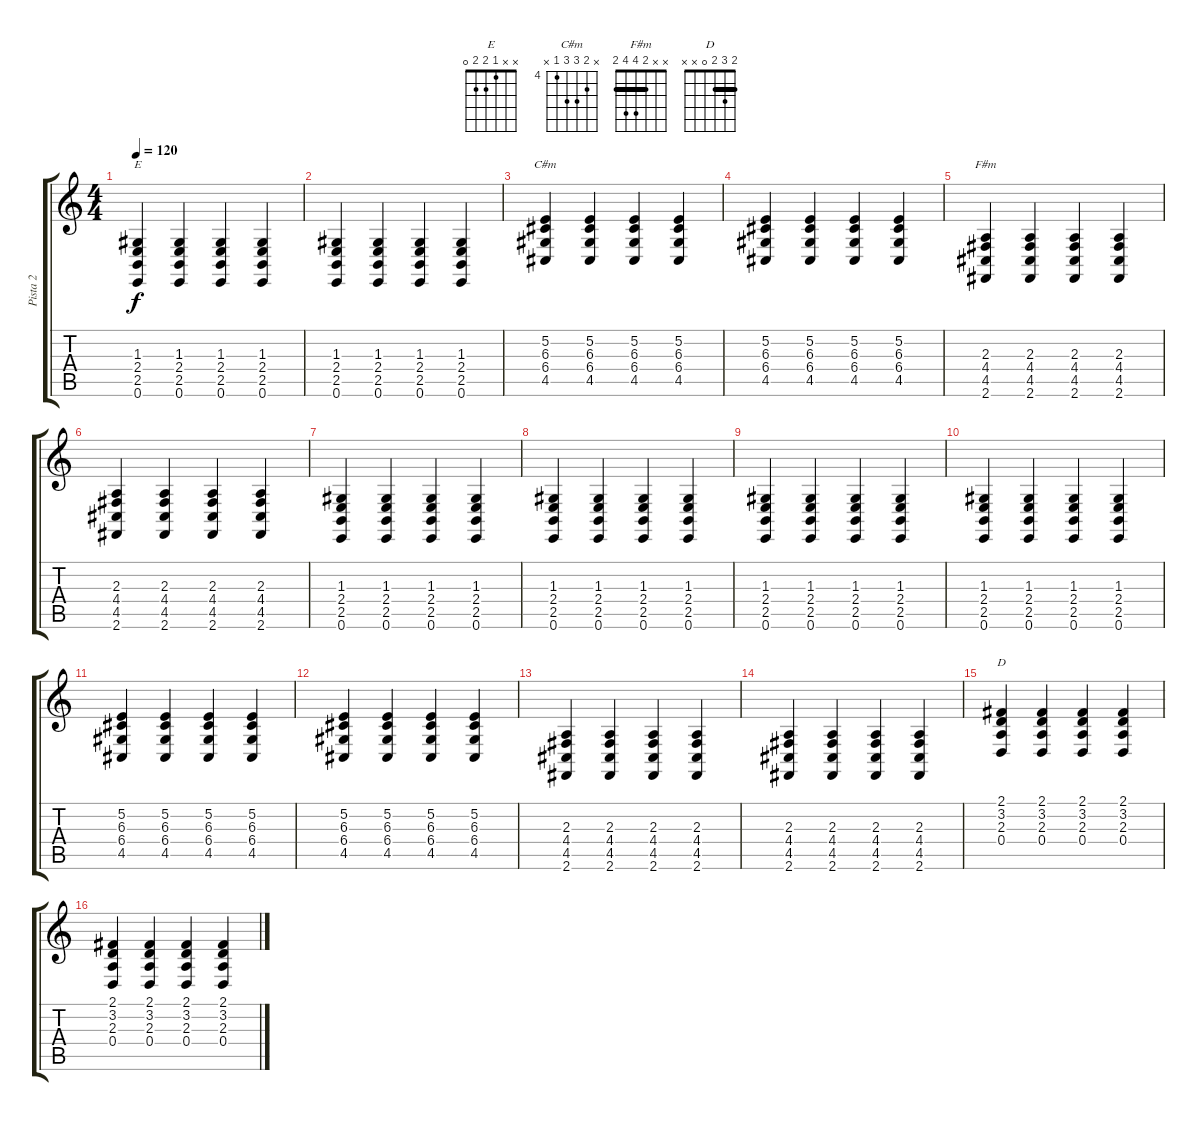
\track ("Pista 2" "Pista 2") {instrument acousticgrandpiano}
\staff {score tabs}
\tuning (E4 B3 G3 D3 A2 E2) {hide}
\chord ("E" x x 1 2 2 0)
\chord ("C#m" x 5 6 6 4 x) {firstfret 4}
\chord ("F#m" x x 2 4 4 2) {barre 2}
\chord ("D" 2 3 2 0 x x) {barre 2}
\ts (4 4)
\tempo 120
\clef g2
\ks c
(1.3 2.4 2.5 0.6).4{ch "E" dy f} (1.3 2.4 2.5 0.6).4 (1.3 2.4 2.5 0.6).4 (1.3 2.4 2.5 0.6).4 |
(1.3 2.4 2.5 0.6).4 (1.3 2.4 2.5 0.6).4 (1.3 2.4 2.5 0.6).4 (1.3 2.4 2.5 0.6).4 |
(5.2 6.3 6.4 4.5).4{ch "C#m"} (5.2 6.3 6.4 4.5).4 (5.2 6.3 6.4 4.5).4 (5.2 6.3 6.4 4.5).4 |
(5.2 6.3 6.4 4.5).4 (5.2 6.3 6.4 4.5).4 (5.2 6.3 6.4 4.5).4 (5.2 6.3 6.4 4.5).4 |
(2.3 4.4 4.5 2.6).4{ch "F#m"} (2.3 4.4 4.5 2.6).4 (2.3 4.4 4.5 2.6).4 (2.3 4.4 4.5 2.6).4 |
(2.3 4.4 4.5 2.6).4 (2.3 4.4 4.5 2.6).4 (2.3 4.4 4.5 2.6).4 (2.3 4.4 4.5 2.6).4 |
(1.3 2.4 2.5 0.6).4 (1.3 2.4 2.5 0.6).4 (1.3 2.4 2.5 0.6).4 (1.3 2.4 2.5 0.6).4 |
(1.3 2.4 2.5 0.6).4 (1.3 2.4 2.5 0.6).4 (1.3 2.4 2.5 0.6).4 (1.3 2.4 2.5 0.6).4 |
(1.3 2.4 2.5 0.6).4 (1.3 2.4 2.5 0.6).4 (1.3 2.4 2.5 0.6).4 (1.3 2.4 2.5 0.6).4 |
(1.3 2.4 2.5 0.6).4 (1.3 2.4 2.5 0.6).4 (1.3 2.4 2.5 0.6).4 (1.3 2.4 2.5 0.6).4 |
(5.2 6.3 6.4 4.5).4 (5.2 6.3 6.4 4.5).4 (5.2 6.3 6.4 4.5).4 (5.2 6.3 6.4 4.5).4 |
(5.2 6.3 6.4 4.5).4 (5.2 6.3 6.4 4.5).4 (5.2 6.3 6.4 4.5).4 (5.2 6.3 6.4 4.5).4 |
(2.3 4.4 4.5 2.6).4 (2.3 4.4 4.5 2.6).4 (2.3 4.4 4.5 2.6).4 (2.3 4.4 4.5 2.6).4 |
(2.3 4.4 4.5 2.6).4 (2.3 4.4 4.5 2.6).4 (2.3 4.4 4.5 2.6).4 (2.3 4.4 4.5 2.6).4 |
(2.1 3.2 2.3 0.4).4{ch "D"} (2.1 3.2 2.3 0.4).4 (2.1 3.2 2.3 0.4).4 (2.1 3.2 2.3 0.4).4 |
(2.1 3.2 2.3 0.4).4 (2.1 3.2 2.3 0.4).4 (2.1 3.2 2.3 0.4).4 (2.1 3.2 2.3 0.4).4
